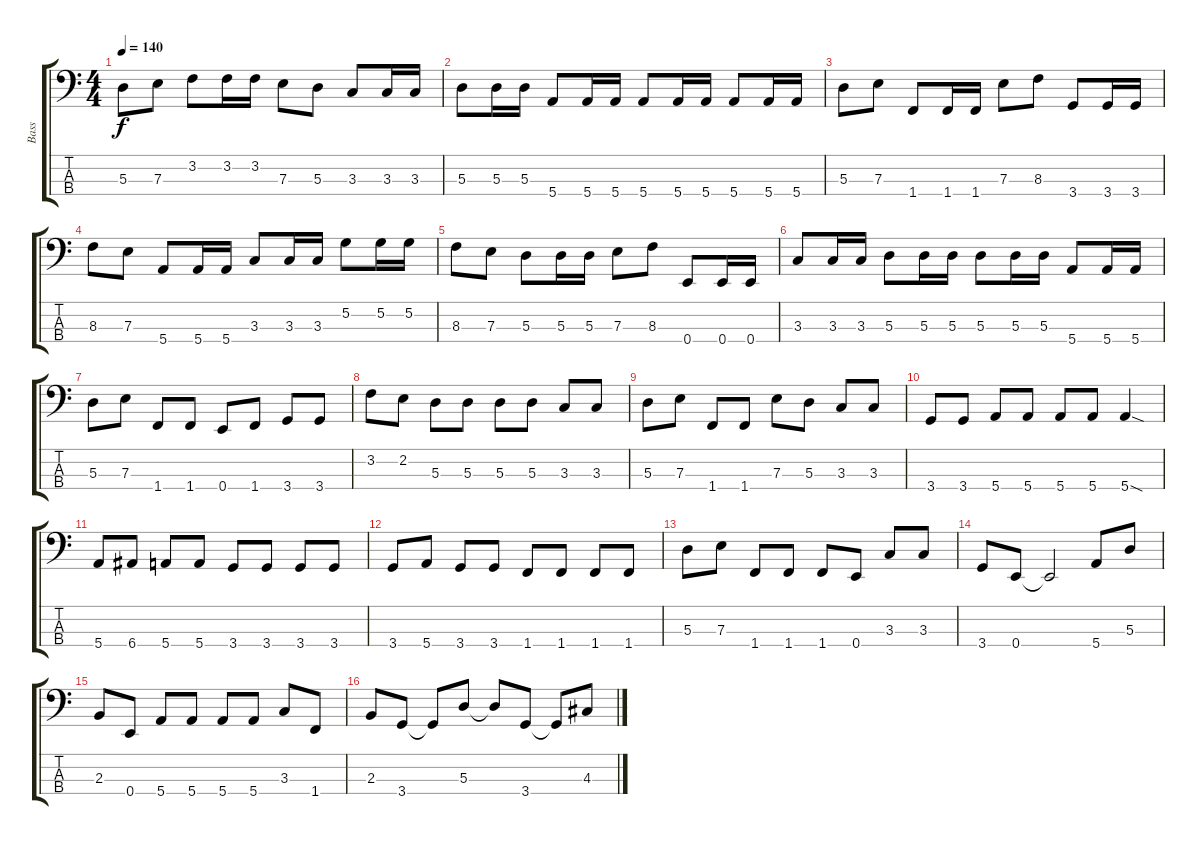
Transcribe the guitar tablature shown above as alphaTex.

\track ("Bass" "Bass") {instrument electricbasspick}
\staff {score tabs}
\tuning (G2 D2 A1 E1) {hide}
\ts (4 4)
\tempo 140
\clef f4
\ks c
5.3.8{dy f} 7.3.8 3.2.8 3.2.16 3.2.16 7.3.8 5.3.8 3.3.8 3.3.16 3.3.16 |
5.3.8 5.3.16 5.3.16 5.4.8 5.4.16 5.4.16 5.4.8 5.4.16 5.4.16 5.4.8 5.4.16 5.4.16 |
5.3.8 7.3.8 1.4.8 1.4.16 1.4.16 7.3.8 8.3.8 3.4.8 3.4.16 3.4.16 |
8.3.8 7.3.8 5.4.8 5.4.16 5.4.16 3.3.8 3.3.16 3.3.16 5.2.8 5.2.16 5.2.16 |
8.3.8 7.3.8 5.3.8 5.3.16 5.3.16 7.3.8 8.3.8 0.4.8 0.4.16 0.4.16 |
3.3.8 3.3.16 3.3.16 5.3.8 5.3.16 5.3.16 5.3.8 5.3.16 5.3.16 5.4.8 5.4.16 5.4.16 |
5.3.8 7.3.8 1.4.8 1.4.8 0.4.8 1.4.8 3.4.8 3.4.8 |
3.2.8 2.2.8 5.3.8 5.3.8 5.3.8 5.3.8 3.3.8 3.3.8 |
5.3.8 7.3.8 1.4.8 1.4.8 7.3.8 5.3.8 3.3.8 3.3.8 |
3.4.8 3.4.8 5.4.8 5.4.8 5.4.8 5.4.8 5.4{sod}.4 |
5.4.8 6.4.8 5.4.8 5.4.8 3.4.8 3.4.8 3.4.8 3.4.8 |
3.4.8 5.4.8 3.4.8 3.4.8 1.4.8 1.4.8 1.4.8 1.4.8 |
5.3.8 7.3.8 1.4.8 1.4.8 1.4.8 0.4.8 3.3.8 3.3.8 |
3.4.8 0.4.8 0.4{t}.2 5.4.8 5.3.8 |
2.3.8 0.4.8 5.4.8 5.4.8 5.4.8 5.4.8 3.3.8 1.4.8 |
2.3.8 3.4.8 3.4{t}.8 5.3.8 5.3{t}.8 3.4.8 3.4{t}.8 4.3.8
